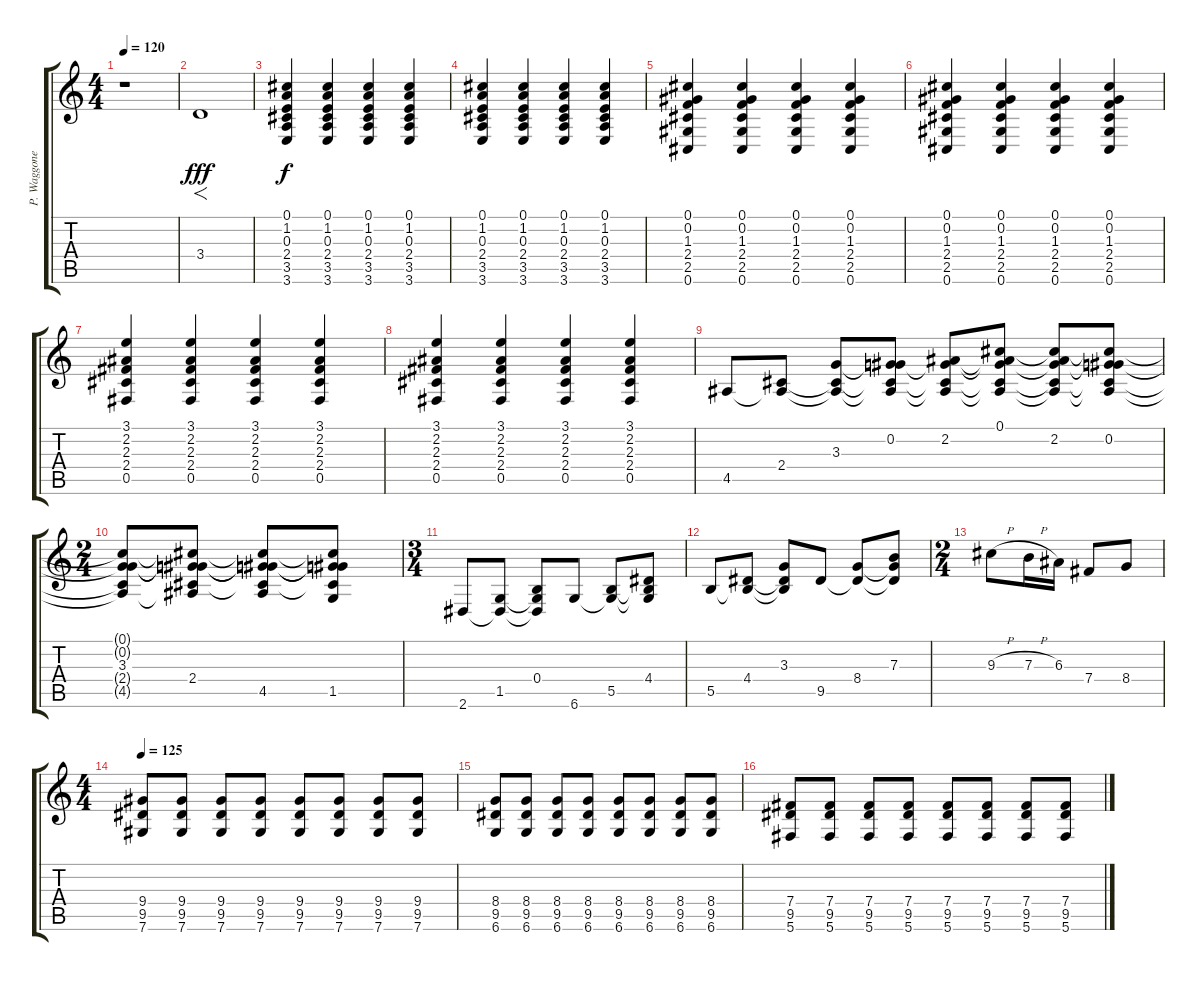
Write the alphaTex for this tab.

\track ("P. Waggoner Gtr." "P. Waggone") {instrument distortionguitar}
\staff {score tabs}
\tuning (Db4 Ab3 E3 B2 Gb2 Db2) {hide}
\ts (4 4)
\tempo 120
\clef g2
\ks c
r.1{dy f} |
3.4.1{f dy fff balance 0 instrument distortionguitar} |
(0.1 1.2 0.3 2.4 3.5 3.6).4{dy f} (0.1 1.2 0.3 2.4 3.5 3.6).4 (0.1 1.2 0.3 2.4 3.5 3.6).4 (0.1 1.2 0.3 2.4 3.5 3.6).4 |
(0.1 1.2 0.3 2.4 3.5 3.6).4 (0.1 1.2 0.3 2.4 3.5 3.6).4 (0.1 1.2 0.3 2.4 3.5 3.6).4 (0.1 1.2 0.3 2.4 3.5 3.6).4 |
(0.1 0.2 1.3 2.4 2.5 0.6).4 (0.1 0.2 1.3 2.4 2.5 0.6).4 (0.1 0.2 1.3 2.4 2.5 0.6).4 (0.1 0.2 1.3 2.4 2.5 0.6).4 |
(0.1 0.2 1.3 2.4 2.5 0.6).4 (0.1 0.2 1.3 2.4 2.5 0.6).4 (0.1 0.2 1.3 2.4 2.5 0.6).4 (0.1 0.2 1.3 2.4 2.5 0.6).4 |
(3.1 2.2 2.3 2.4 0.5).4 (3.1 2.2 2.3 2.4 0.5).4 (3.1 2.2 2.3 2.4 0.5).4 (3.1 2.2 2.3 2.4 0.5).4 |
(3.1 2.2 2.3 2.4 0.5).4 (3.1 2.2 2.3 2.4 0.5).4 (3.1 2.2 2.3 2.4 0.5).4 (3.1 2.2 2.3 2.4 0.5).4 |
4.5.8 (2.4 4.5{t}).8 (3.3 2.4{t} 4.5{t}).8 (0.2 3.3{t} 2.4{t} 4.5{t}).8 (2.2 3.3{t} 2.4{t} 4.5{t}).8 (0.1 2.2{t} 3.3{t} 2.4{t} 4.5{t}).8 (0.1{t} 2.2 3.3{t} 2.4{t} 4.5{t}).8 (0.1{t} 0.2 3.3{t} 2.4{t} 4.5{t}).8 |
\ts (2 4)
(0.1{t} 0.2{t} 3.3 2.4{t} 4.5{t}).8 (0.1{t} 0.2{t} 3.3{t} 2.4 4.5{t}).8 (0.1{t} 0.2{t} 3.3{t} 2.4{t} 4.5).8 (0.1{t} 0.2{t} 3.3{t} 2.4{t} 1.5).8 |
\ts (3 4)
2.6.8 (1.5 2.6{t}).8 (0.4 1.5{t} 2.6{t}).8 6.6.8 (5.5 6.6{t}).8 (4.4 5.5{t} 6.6{t}).8 |
5.5.8 (4.4 5.5{t}).8 (3.3 4.4{t} 5.5{t}).8 9.5.8 (8.4 9.5{t}).8 (7.3 8.4{t} 9.5{t}).8 |
\ts (2 4)
9.3{h}.8 7.3{h}.16 6.3.16 7.4.8 8.4.8 |
\ts (4 4)
\tempo 125
(9.4 9.5 7.6).8 (9.4 9.5 7.6).8 (9.4 9.5 7.6).8 (9.4 9.5 7.6).8 (9.4 9.5 7.6).8 (9.4 9.5 7.6).8 (9.4 9.5 7.6).8 (9.4 9.5 7.6).8 |
(8.4 9.5 6.6).8 (8.4 9.5 6.6).8 (8.4 9.5 6.6).8 (8.4 9.5 6.6).8 (8.4 9.5 6.6).8 (8.4 9.5 6.6).8 (8.4 9.5 6.6).8 (8.4 9.5 6.6).8 |
(7.4 9.5 5.6).8 (7.4 9.5 5.6).8 (7.4 9.5 5.6).8 (7.4 9.5 5.6).8 (7.4 9.5 5.6).8 (7.4 9.5 5.6).8 (7.4 9.5 5.6).8 (7.4 9.5 5.6).8
